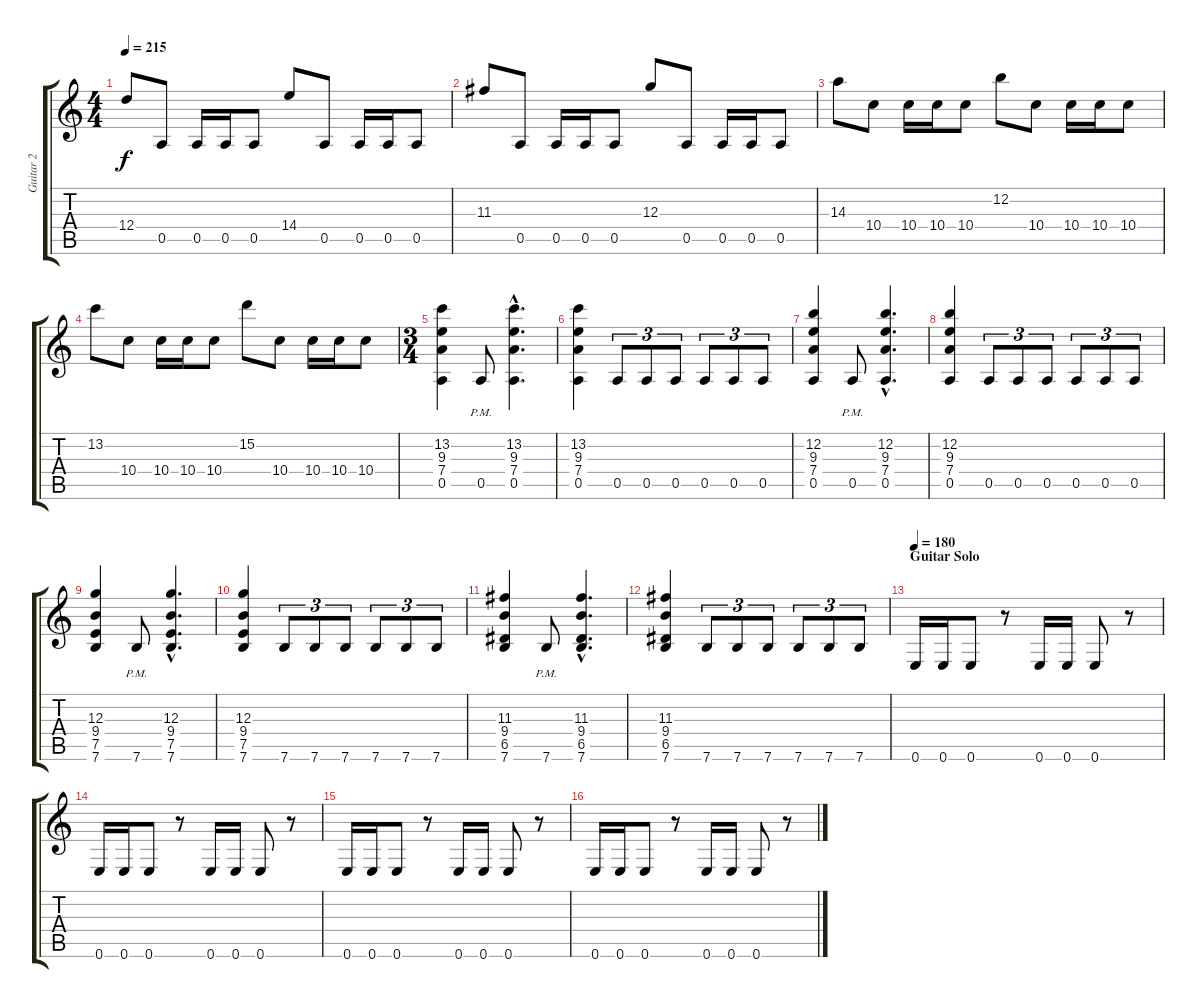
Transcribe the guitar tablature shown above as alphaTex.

\track ("Guitar 2" "Guitar 2") {instrument distortionguitar}
\staff {score tabs}
\tuning (E4 B3 G3 D3 A2 E2) {hide}
\ts (4 4)
\tempo 215
\clef g2
\ks c
12.4.8{dy f} 0.5.8 0.5.16 0.5.16 0.5.8 14.4.8 0.5.8 0.5.16 0.5.16 0.5.8 |
11.3.8 0.5.8 0.5.16 0.5.16 0.5.8 12.3.8 0.5.8 0.5.16 0.5.16 0.5.8 |
14.3.8 10.4.8 10.4.16 10.4.16 10.4.8 12.2.8 10.4.8 10.4.16 10.4.16 10.4.8 |
13.2.8 10.4.8 10.4.16 10.4.16 10.4.8 15.2.8 10.4.8 10.4.16 10.4.16 10.4.8 |
\ts (3 4)
(13.2 9.3 7.4 0.5).4 0.5{pm}.8 (13.2{hac} 9.3{hac} 7.4{hac} 0.5{hac}).4{d} |
(13.2 9.3 7.4 0.5).4 0.5.8{tu (3 2)} 0.5.8{tu (3 2)} 0.5.8{tu (3 2)} 0.5.8{tu (3 2)} 0.5.8{tu (3 2)} 0.5.8{tu (3 2)} |
(12.2 9.3 7.4 0.5).4 0.5{pm}.8 (12.2{hac} 9.3{hac} 7.4{hac} 0.5{hac}).4{d} |
(12.2 9.3 7.4 0.5).4 0.5.8{tu (3 2)} 0.5.8{tu (3 2)} 0.5.8{tu (3 2)} 0.5.8{tu (3 2)} 0.5.8{tu (3 2)} 0.5.8{tu (3 2)} |
(12.3 9.4 7.5 7.6).4 7.6{pm}.8 (12.3{hac} 9.4{hac} 7.5{hac} 7.6{hac}).4{d} |
(12.3 9.4 7.5 7.6).4 7.6.8{tu (3 2)} 7.6.8{tu (3 2)} 7.6.8{tu (3 2)} 7.6.8{tu (3 2)} 7.6.8{tu (3 2)} 7.6.8{tu (3 2)} |
(11.3 9.4 6.5 7.6).4 7.6{pm}.8 (11.3{hac} 9.4{hac} 6.5{hac} 7.6{hac}).4{d} |
(11.3 9.4 6.5 7.6).4 7.6.8{tu (3 2)} 7.6.8{tu (3 2)} 7.6.8{tu (3 2)} 7.6.8{tu (3 2)} 7.6.8{tu (3 2)} 7.6.8{tu (3 2)} |
\section ("" "Guitar Solo")
\tempo 180
0.6.16 0.6.16 0.6.8 r.8 0.6.16 0.6.16 0.6.8 r.8 |
0.6.16 0.6.16 0.6.8 r.8 0.6.16 0.6.16 0.6.8 r.8 |
0.6.16 0.6.16 0.6.8 r.8 0.6.16 0.6.16 0.6.8 r.8 |
0.6.16 0.6.16 0.6.8 r.8 0.6.16 0.6.16 0.6.8 r.8
